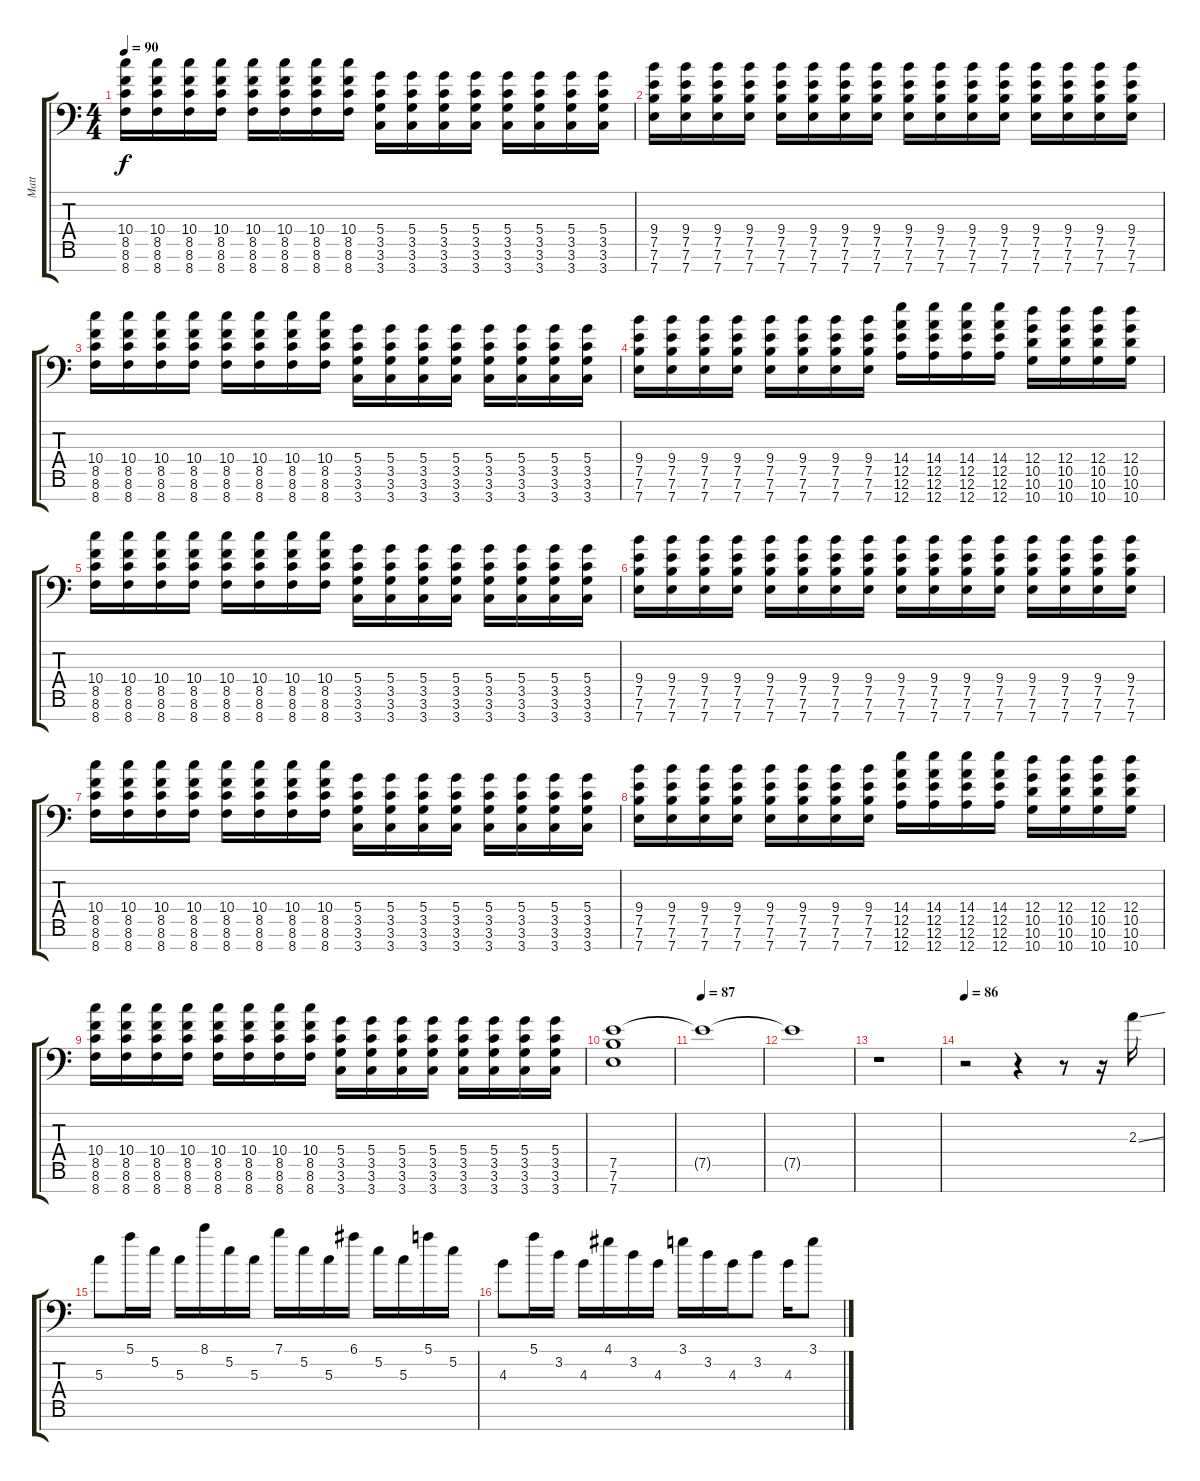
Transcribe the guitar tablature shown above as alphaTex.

\track ("Matt" "Matt") {instrument overdrivenguitar}
\staff {score tabs}
\tuning (E4 B3 G3 D3 A2 E2 A1) {hide}
\ts (4 4)
\tempo 90
\clef f4
\ks c
(10.4 8.5 8.6 8.7).16{dy f} (10.4 8.5 8.6 8.7).16 (10.4 8.5 8.6 8.7).16 (10.4 8.5 8.6 8.7).16 (10.4 8.5 8.6 8.7).16 (10.4 8.5 8.6 8.7).16 (10.4 8.5 8.6 8.7).16 (10.4 8.5 8.6 8.7).16 (5.4 3.5 3.6 3.7).16 (5.4 3.5 3.6 3.7).16 (5.4 3.5 3.6 3.7).16 (5.4 3.5 3.6 3.7).16 (5.4 3.5 3.6 3.7).16 (5.4 3.5 3.6 3.7).16 (5.4 3.5 3.6 3.7).16 (5.4 3.5 3.6 3.7).16 |
(9.4 7.5 7.6 7.7).16 (9.4 7.5 7.6 7.7).16 (9.4 7.5 7.6 7.7).16 (9.4 7.5 7.6 7.7).16 (9.4 7.5 7.6 7.7).16 (9.4 7.5 7.6 7.7).16 (9.4 7.5 7.6 7.7).16 (9.4 7.5 7.6 7.7).16 (9.4 7.5 7.6 7.7).16 (9.4 7.5 7.6 7.7).16 (9.4 7.5 7.6 7.7).16 (9.4 7.5 7.6 7.7).16 (9.4 7.5 7.6 7.7).16 (9.4 7.5 7.6 7.7).16 (9.4 7.5 7.6 7.7).16 (9.4 7.5 7.6 7.7).16 |
(10.4 8.5 8.6 8.7).16 (10.4 8.5 8.6 8.7).16 (10.4 8.5 8.6 8.7).16 (10.4 8.5 8.6 8.7).16 (10.4 8.5 8.6 8.7).16 (10.4 8.5 8.6 8.7).16 (10.4 8.5 8.6 8.7).16 (10.4 8.5 8.6 8.7).16 (5.4 3.5 3.6 3.7).16 (5.4 3.5 3.6 3.7).16 (5.4 3.5 3.6 3.7).16 (5.4 3.5 3.6 3.7).16 (5.4 3.5 3.6 3.7).16 (5.4 3.5 3.6 3.7).16 (5.4 3.5 3.6 3.7).16 (5.4 3.5 3.6 3.7).16 |
(9.4 7.5 7.6 7.7).16 (9.4 7.5 7.6 7.7).16 (9.4 7.5 7.6 7.7).16 (9.4 7.5 7.6 7.7).16 (9.4 7.5 7.6 7.7).16 (9.4 7.5 7.6 7.7).16 (9.4 7.5 7.6 7.7).16 (9.4 7.5 7.6 7.7).16 (14.4 12.5 12.6 12.7).16 (14.4 12.5 12.6 12.7).16 (14.4 12.5 12.6 12.7).16 (14.4 12.5 12.6 12.7).16 (12.4 10.5 10.6 10.7).16 (12.4 10.5 10.6 10.7).16 (12.4 10.5 10.6 10.7).16 (12.4 10.5 10.6 10.7).16 |
(10.4 8.5 8.6 8.7).16 (10.4 8.5 8.6 8.7).16 (10.4 8.5 8.6 8.7).16 (10.4 8.5 8.6 8.7).16 (10.4 8.5 8.6 8.7).16 (10.4 8.5 8.6 8.7).16 (10.4 8.5 8.6 8.7).16 (10.4 8.5 8.6 8.7).16 (5.4 3.5 3.6 3.7).16 (5.4 3.5 3.6 3.7).16 (5.4 3.5 3.6 3.7).16 (5.4 3.5 3.6 3.7).16 (5.4 3.5 3.6 3.7).16 (5.4 3.5 3.6 3.7).16 (5.4 3.5 3.6 3.7).16 (5.4 3.5 3.6 3.7).16 |
(9.4 7.5 7.6 7.7).16 (9.4 7.5 7.6 7.7).16 (9.4 7.5 7.6 7.7).16 (9.4 7.5 7.6 7.7).16 (9.4 7.5 7.6 7.7).16 (9.4 7.5 7.6 7.7).16 (9.4 7.5 7.6 7.7).16 (9.4 7.5 7.6 7.7).16 (9.4 7.5 7.6 7.7).16 (9.4 7.5 7.6 7.7).16 (9.4 7.5 7.6 7.7).16 (9.4 7.5 7.6 7.7).16 (9.4 7.5 7.6 7.7).16 (9.4 7.5 7.6 7.7).16 (9.4 7.5 7.6 7.7).16 (9.4 7.5 7.6 7.7).16 |
(10.4 8.5 8.6 8.7).16 (10.4 8.5 8.6 8.7).16 (10.4 8.5 8.6 8.7).16 (10.4 8.5 8.6 8.7).16 (10.4 8.5 8.6 8.7).16 (10.4 8.5 8.6 8.7).16 (10.4 8.5 8.6 8.7).16 (10.4 8.5 8.6 8.7).16 (5.4 3.5 3.6 3.7).16 (5.4 3.5 3.6 3.7).16 (5.4 3.5 3.6 3.7).16 (5.4 3.5 3.6 3.7).16 (5.4 3.5 3.6 3.7).16 (5.4 3.5 3.6 3.7).16 (5.4 3.5 3.6 3.7).16 (5.4 3.5 3.6 3.7).16 |
(9.4 7.5 7.6 7.7).16 (9.4 7.5 7.6 7.7).16 (9.4 7.5 7.6 7.7).16 (9.4 7.5 7.6 7.7).16 (9.4 7.5 7.6 7.7).16 (9.4 7.5 7.6 7.7).16 (9.4 7.5 7.6 7.7).16 (9.4 7.5 7.6 7.7).16 (14.4 12.5 12.6 12.7).16 (14.4 12.5 12.6 12.7).16 (14.4 12.5 12.6 12.7).16 (14.4 12.5 12.6 12.7).16 (12.4 10.5 10.6 10.7).16 (12.4 10.5 10.6 10.7).16 (12.4 10.5 10.6 10.7).16 (12.4 10.5 10.6 10.7).16 |
(10.4 8.5 8.6 8.7).16 (10.4 8.5 8.6 8.7).16 (10.4 8.5 8.6 8.7).16 (10.4 8.5 8.6 8.7).16 (10.4 8.5 8.6 8.7).16 (10.4 8.5 8.6 8.7).16 (10.4 8.5 8.6 8.7).16 (10.4 8.5 8.6 8.7).16 (5.4 3.5 3.6 3.7).16 (5.4 3.5 3.6 3.7).16 (5.4 3.5 3.6 3.7).16 (5.4 3.5 3.6 3.7).16 (5.4 3.5 3.6 3.7).16 (5.4 3.5 3.6 3.7).16 (5.4 3.5 3.6 3.7).16 (5.4 3.5 3.6 3.7).16 |
(7.5 7.6 7.7).1 |
\tempo 87
7.5{t}.1 |
7.5{t}.1 |
r.1 |
\tempo 86
r.2{volume 5 instrument tubularbells} r.4 r.8 r.16 2.3{ss}.16 |
5.3.8 5.1.16 5.2.16 5.3.16 8.1.16 5.2.16 5.3.16 7.1.16 5.2.16 5.3.16 6.1.16 5.2.16 5.3.16 5.1.16 5.2.16 |
4.3.8 5.1.16 3.2.16 4.3.16 4.1.16 3.2.16 4.3.16 3.1.16 3.2.16 4.3.16 3.2.8 4.3.16 3.1.8
